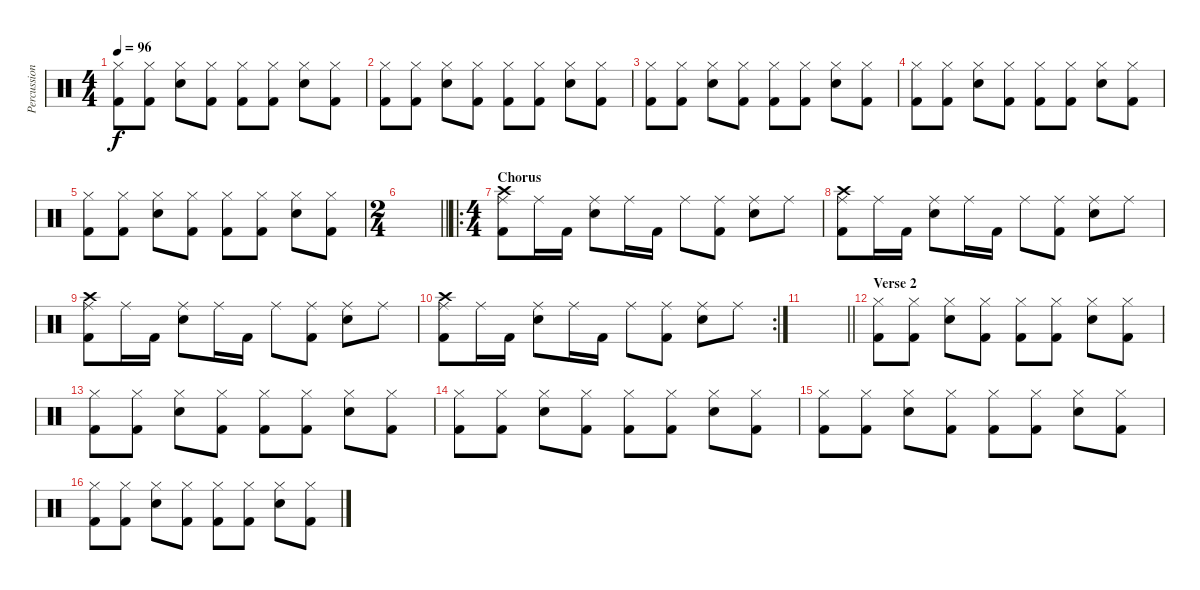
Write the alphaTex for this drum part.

\track ("Percussion" "Percussion") {instrument percussion}
\staff {score}
\articulation defaults
\ts (4 4)
\tempo 96
\clef neutral
\ks c
("Hi-Hat (closed)" "Kick (hit) 2").8{dy f} ("Hi-Hat (closed)" "Kick (hit) 2").8 ("Hi-Hat (closed)" "Electric Snare (hit)").8 ("Hi-Hat (closed)" "Kick (hit) 2").8 ("Hi-Hat (closed)" "Kick (hit) 2").8 ("Hi-Hat (closed)" "Kick (hit) 2").8 ("Hi-Hat (closed)" "Electric Snare (hit)").8 ("Hi-Hat (closed)" "Kick (hit) 2").8 |
("Hi-Hat (closed)" "Kick (hit) 2").8 ("Hi-Hat (closed)" "Kick (hit) 2").8 ("Hi-Hat (closed)" "Electric Snare (hit)").8 ("Hi-Hat (closed)" "Kick (hit) 2").8 ("Hi-Hat (closed)" "Kick (hit) 2").8 ("Hi-Hat (closed)" "Kick (hit) 2").8 ("Hi-Hat (closed)" "Electric Snare (hit)").8 ("Hi-Hat (closed)" "Kick (hit) 2").8 |
("Hi-Hat (closed)" "Kick (hit) 2").8 ("Hi-Hat (closed)" "Kick (hit) 2").8 ("Hi-Hat (closed)" "Electric Snare (hit)").8 ("Hi-Hat (closed)" "Kick (hit) 2").8 ("Hi-Hat (closed)" "Kick (hit) 2").8 ("Hi-Hat (closed)" "Kick (hit) 2").8 ("Hi-Hat (closed)" "Electric Snare (hit)").8 ("Hi-Hat (closed)" "Kick (hit) 2").8 |
("Hi-Hat (closed)" "Kick (hit) 2").8 ("Hi-Hat (closed)" "Kick (hit) 2").8 ("Hi-Hat (closed)" "Electric Snare (hit)").8 ("Hi-Hat (closed)" "Kick (hit) 2").8 ("Hi-Hat (closed)" "Kick (hit) 2").8 ("Hi-Hat (closed)" "Kick (hit) 2").8 ("Hi-Hat (closed)" "Electric Snare (hit)").8 ("Hi-Hat (closed)" "Kick (hit) 2").8 |
("Hi-Hat (closed)" "Kick (hit) 2").8 ("Hi-Hat (closed)" "Kick (hit) 2").8 ("Hi-Hat (closed)" "Electric Snare (hit)").8 ("Hi-Hat (closed)" "Kick (hit) 2").8 ("Hi-Hat (closed)" "Kick (hit) 2").8 ("Hi-Hat (closed)" "Kick (hit) 2").8 ("Hi-Hat (closed)" "Electric Snare (hit)").8 ("Hi-Hat (closed)" "Kick (hit) 2").8 |
\ts (2 4)
\barLineRight lightlight
|
\ro
\ts (4 4)
\section ("" "Chorus")
("Crash high (hit)" "Ride (middle)" "Kick (hit) 2").8 "Ride (middle)".16 "Kick (hit) 2".16 ("Ride (middle)" "Electric Snare (hit)").8 "Ride (middle)".16 "Kick (hit) 2".16 "Ride (middle)".8 ("Ride (middle)" "Kick (hit) 2").8 ("Ride (middle)" "Electric Snare (hit)").8 "Ride (middle)".8 |
("Crash high (hit)" "Ride (middle)" "Kick (hit) 2").8 "Ride (middle)".16 "Kick (hit) 2".16 ("Ride (middle)" "Electric Snare (hit)").8 "Ride (middle)".16 "Kick (hit) 2".16 "Ride (middle)".8 ("Ride (middle)" "Kick (hit) 2").8 ("Ride (middle)" "Electric Snare (hit)").8 "Ride (middle)".8 |
("Crash high (hit)" "Ride (middle)" "Kick (hit) 2").8 "Ride (middle)".16 "Kick (hit) 2".16 ("Ride (middle)" "Electric Snare (hit)").8 "Ride (middle)".16 "Kick (hit) 2".16 "Ride (middle)".8 ("Ride (middle)" "Kick (hit) 2").8 ("Ride (middle)" "Electric Snare (hit)").8 "Ride (middle)".8 |
\rc 2
("Crash high (hit)" "Ride (middle)" "Kick (hit) 2").8 "Ride (middle)".16 "Kick (hit) 2".16 ("Ride (middle)" "Electric Snare (hit)").8 "Ride (middle)".16 "Kick (hit) 2".16 "Ride (middle)".8 ("Ride (middle)" "Kick (hit) 2").8 ("Ride (middle)" "Electric Snare (hit)").8 "Ride (middle)".8 |
\barLineRight lightlight
|
\section ("" "Verse 2")
("Hi-Hat (closed)" "Kick (hit) 2").8 ("Hi-Hat (closed)" "Kick (hit) 2").8 ("Hi-Hat (closed)" "Electric Snare (hit)").8 ("Hi-Hat (closed)" "Kick (hit) 2").8 ("Hi-Hat (closed)" "Kick (hit) 2").8 ("Hi-Hat (closed)" "Kick (hit) 2").8 ("Hi-Hat (closed)" "Electric Snare (hit)").8 ("Hi-Hat (closed)" "Kick (hit) 2").8 |
("Hi-Hat (closed)" "Kick (hit) 2").8 ("Hi-Hat (closed)" "Kick (hit) 2").8 ("Hi-Hat (closed)" "Electric Snare (hit)").8 ("Hi-Hat (closed)" "Kick (hit) 2").8 ("Hi-Hat (closed)" "Kick (hit) 2").8 ("Hi-Hat (closed)" "Kick (hit) 2").8 ("Hi-Hat (closed)" "Electric Snare (hit)").8 ("Hi-Hat (closed)" "Kick (hit) 2").8 |
("Hi-Hat (closed)" "Kick (hit) 2").8 ("Hi-Hat (closed)" "Kick (hit) 2").8 ("Hi-Hat (closed)" "Electric Snare (hit)").8 ("Hi-Hat (closed)" "Kick (hit) 2").8 ("Hi-Hat (closed)" "Kick (hit) 2").8 ("Hi-Hat (closed)" "Kick (hit) 2").8 ("Hi-Hat (closed)" "Electric Snare (hit)").8 ("Hi-Hat (closed)" "Kick (hit) 2").8 |
("Hi-Hat (closed)" "Kick (hit) 2").8 ("Hi-Hat (closed)" "Kick (hit) 2").8 ("Hi-Hat (closed)" "Electric Snare (hit)").8 ("Hi-Hat (closed)" "Kick (hit) 2").8 ("Hi-Hat (closed)" "Kick (hit) 2").8 ("Hi-Hat (closed)" "Kick (hit) 2").8 ("Hi-Hat (closed)" "Electric Snare (hit)").8 ("Hi-Hat (closed)" "Kick (hit) 2").8 |
("Hi-Hat (closed)" "Kick (hit) 2").8 ("Hi-Hat (closed)" "Kick (hit) 2").8 ("Hi-Hat (closed)" "Electric Snare (hit)").8 ("Hi-Hat (closed)" "Kick (hit) 2").8 ("Hi-Hat (closed)" "Kick (hit) 2").8 ("Hi-Hat (closed)" "Kick (hit) 2").8 ("Hi-Hat (closed)" "Electric Snare (hit)").8 ("Hi-Hat (closed)" "Kick (hit) 2").8
